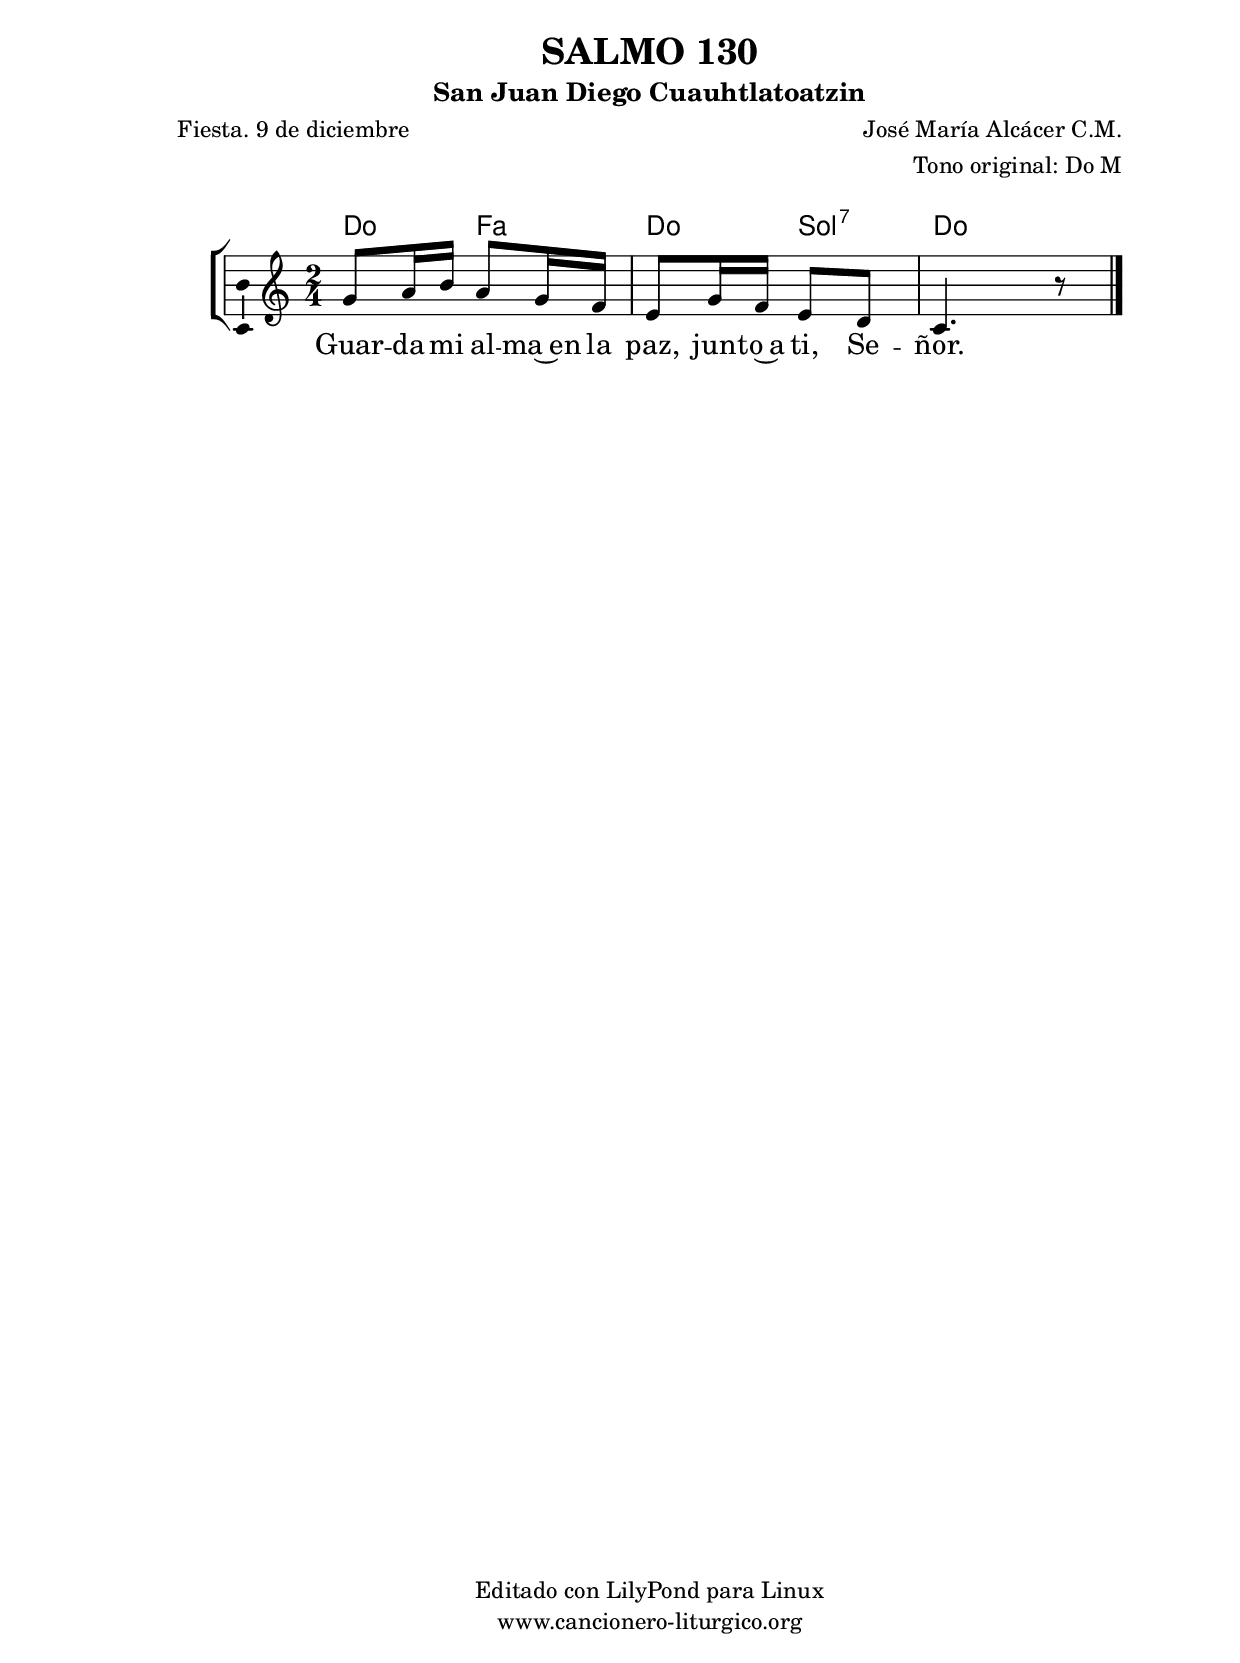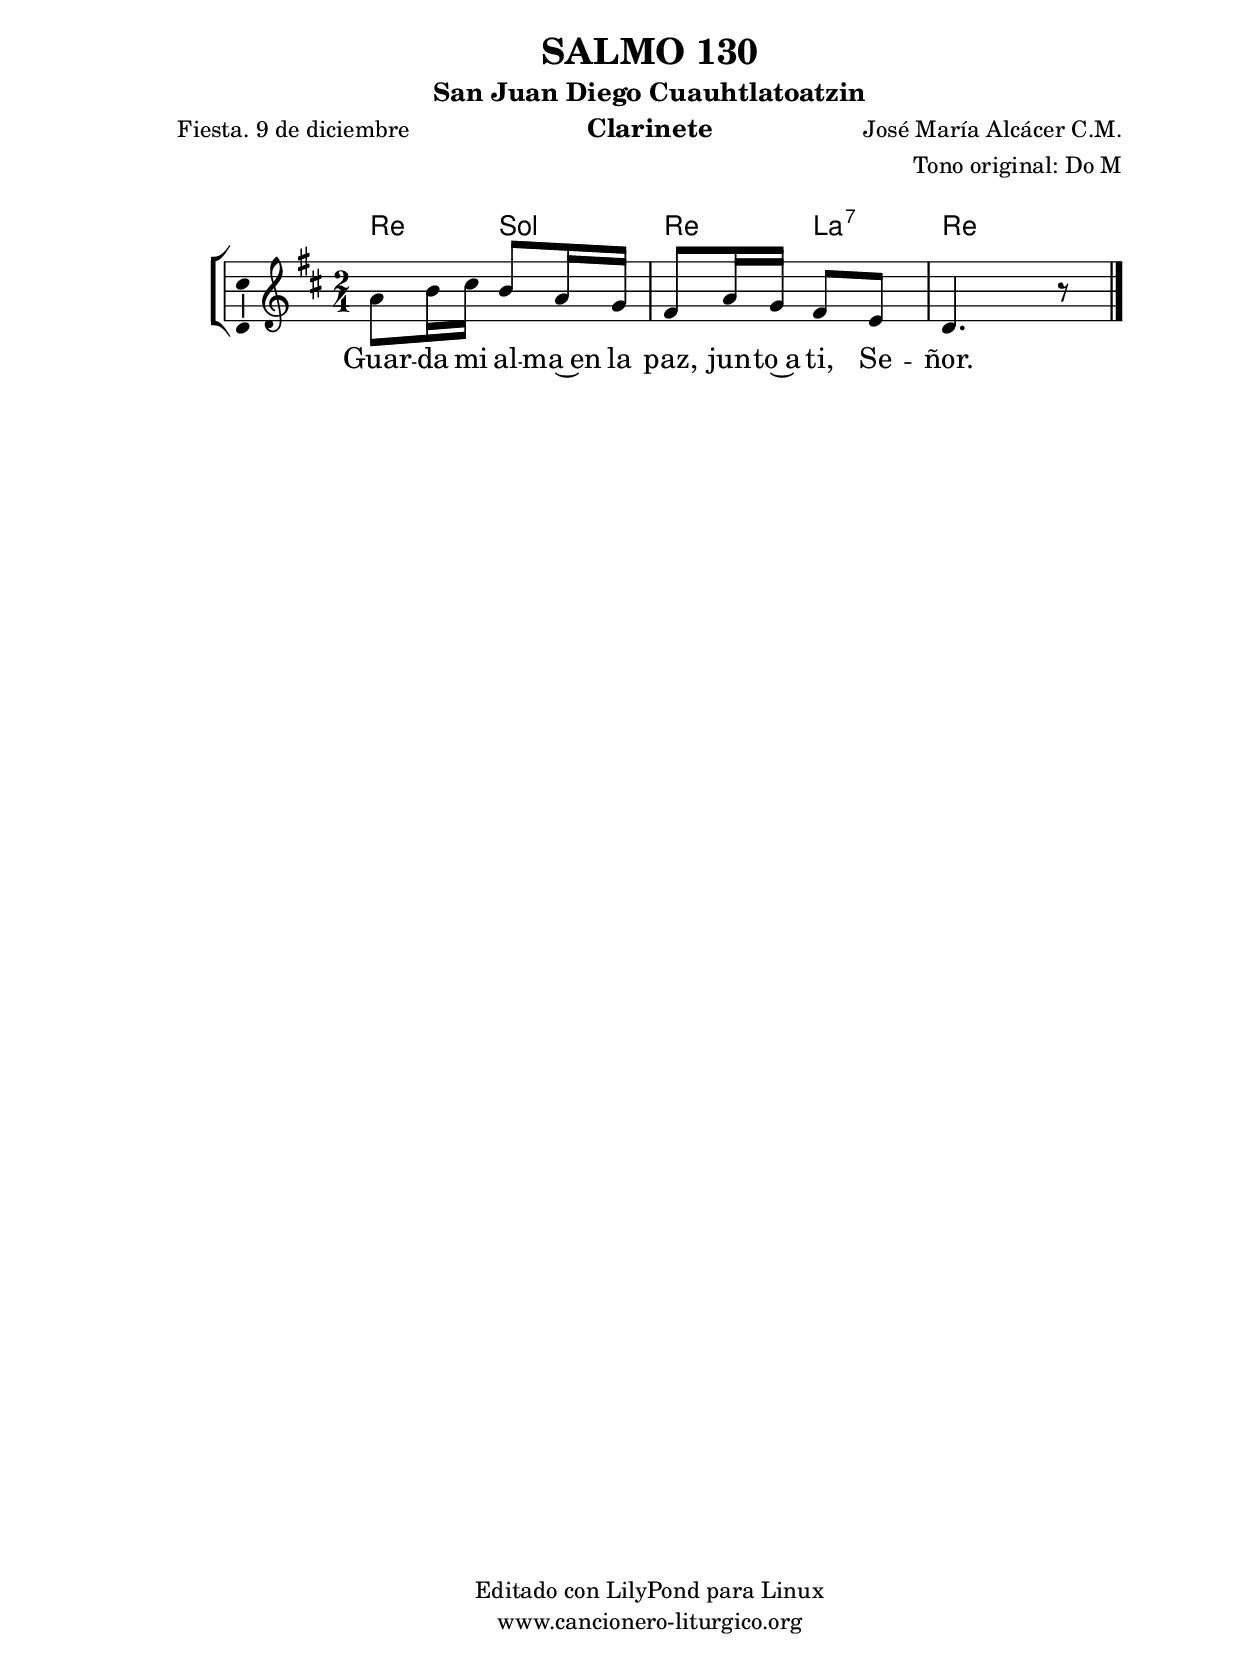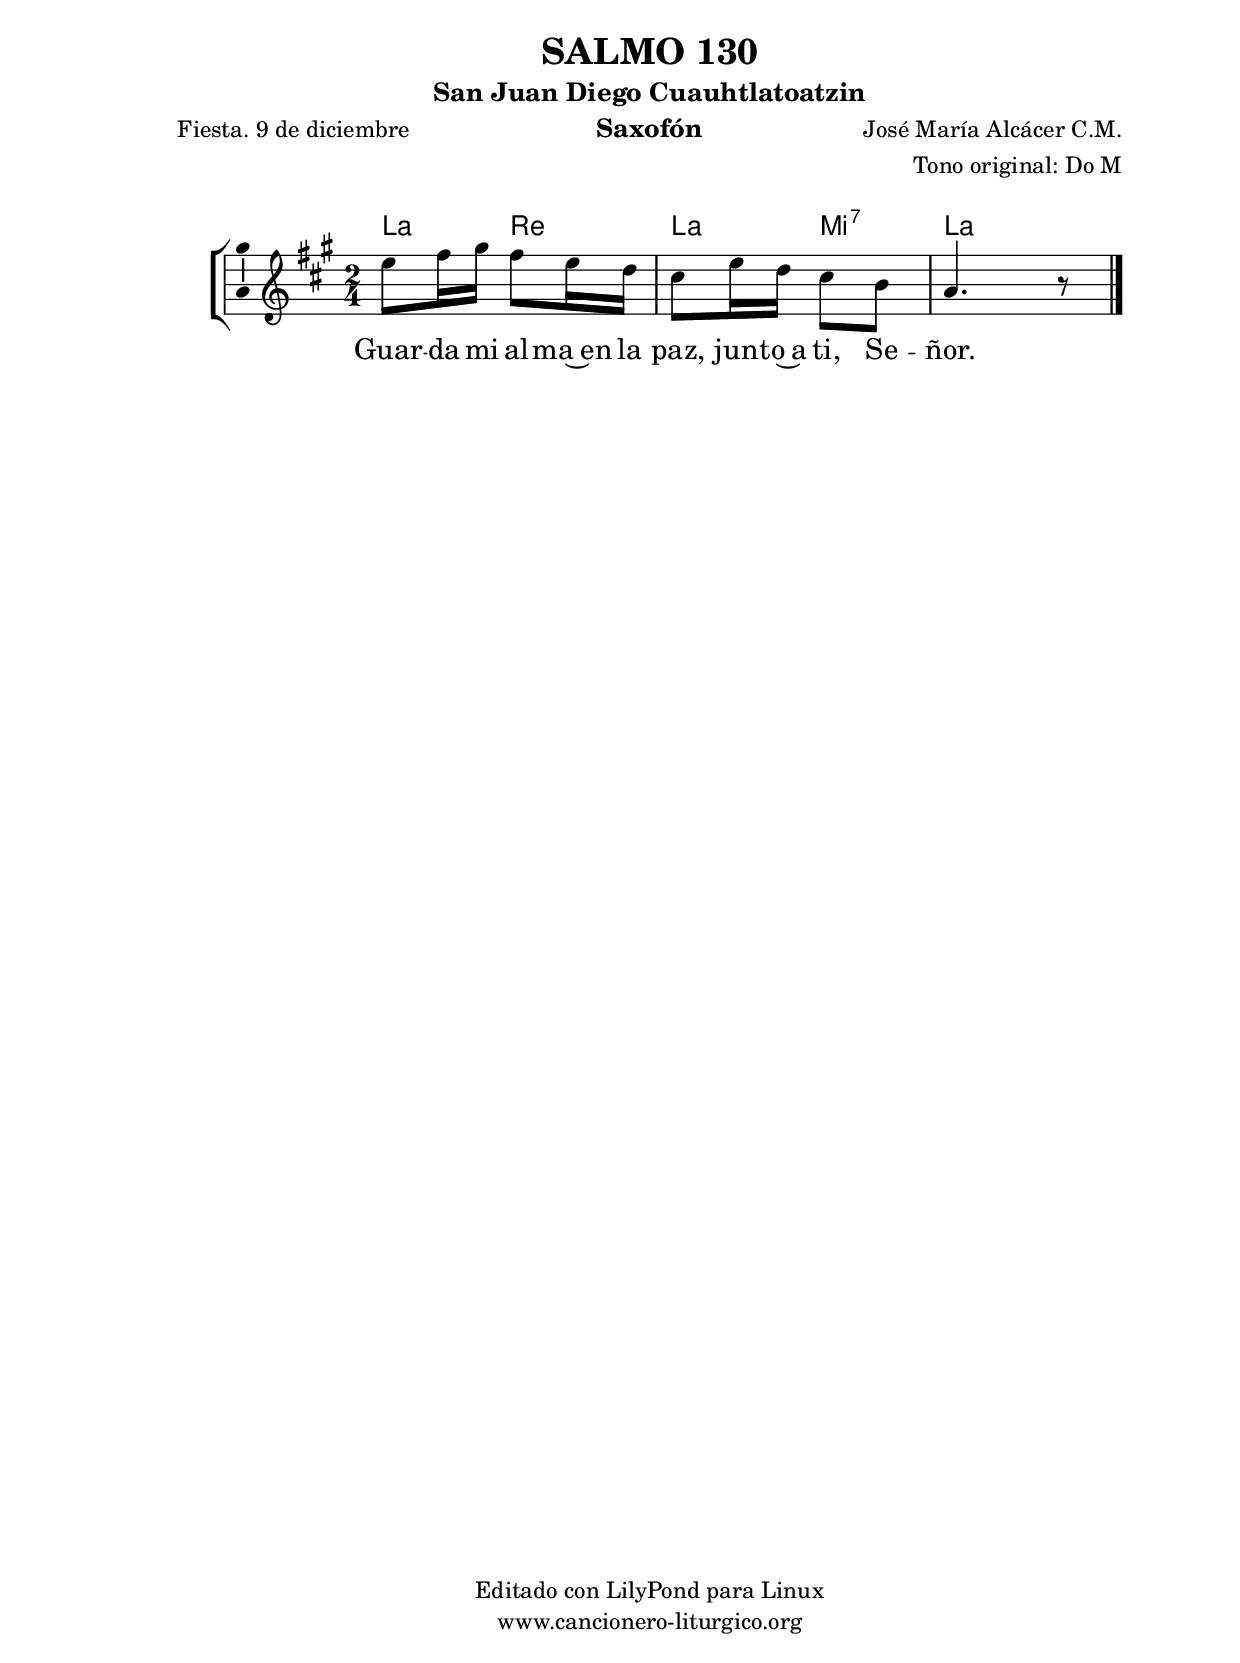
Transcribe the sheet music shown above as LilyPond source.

%
%para convertir .midi en .wav:
%timidity filename.midi -Ow -o finename.wav
%
%
%Para convertir de .wav a .mp3:
%lame -h -m j filename.wav
%
%
%para escuchar el midi:
%timidity nombrefichero.midi
%


%versión de lilypond para la que se ha escrito esta partitura:
\version "2.16.0"

	%Tamaño papel
	#(set-default-paper-size "a4")
	%Tamaño partitura
	#(set-global-staff-size 20)
	%No responde al pulsar sobre una nota
	#(ly:set-option 'point-and-click #f)

%parámetros del encabezamiento:
\header {
	title = "SALMO 130"
	subtitle = "San Juan Diego Cuauhtlatoatzin"
	composer = "José María Alcácer C.M."
	poet = "Fiesta. 9 de diciembre"
	meter = ""
	arranger = "Tono original: Do M"
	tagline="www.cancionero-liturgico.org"
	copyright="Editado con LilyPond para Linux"
	tiempo = ""
	usos = "Salmo"
	letra = "Guarda mi alma en la paz, junto a ti, Señor."
	}

%parámetros asociados al papel:
\paper  {
	oddHeaderMarkup = \markup {\fill-line { \on-the-fly #not-first-page \fromproperty #'header:title \on-the-fly #not-first-page \fromproperty #'header:composer }}
	evenHeaderMarkup = \markup {\fill-line { \fromproperty #'header:composer \fromproperty #'header:title }}
	#(set-paper-size "a4")
	print-page-number = ##f
	first-page-number = 1
	print-first-page-number = ##f
%	head-separation = 3.0 \cm
	top-margin = 2.0 \cm
	bottom-margin = 0.5\cm
%%%	bottom-margin = -1.0\cm
	left-margin = 3.0 \cm
	line-width = 16.0 \cm 
	indent = 8\mm
	interscoreline = 2.\mm
	between-system-space = 15\mm
%	para que las partituras no llenen la hoja:
	ragged-bottom = ##t
%	idem para la última hoja:
	ragged-last-bottom = ##f
%	para que las partituras llenen el ancho del papel:
	ragged-last = ##f
	after-title-space = 2.5 \cm
%page-count=1
%system-count=8

	%Flexible Vertical Spacing
%	markup-markup-spacing =
%	#'((basic-distance . 15) (minimum-distance . 15) (padding . 3))
	markup-system-spacing =
	#'((basic-distance . 15) (minimum-distance . 15) (padding . 3))
	system-system-spacing =
	#'((basic-distance . 15) (minimum-distance . 15) (padding . 3))
	score-system-spacing =
	#'((basic-distance . 15) (minimum-distance . 15) (padding . 5))
%	top-system-spacing = % header
%	#'((basic-distance . 8) (minimum-distance . 0) (padding . 3))
%	top-markup-spacing =
%	#'((basic-distance . 20) (minimum-distance . 20) (padding . 3))
	last-bottom-spacing = % footer
	#'((basic-distance . 5) (minimum-distance . 5) (padding . 3))
%	score-markup-spacing =
%	#'((basic-distance . 16) (minimum-distance . 13) (padding . 3))

	}


%parámetros que afectan a toda la partitura:
global =  {
	%clave de sol (G):
	\clef G
	%armadura:
%	\transpose ees f
	\key c \major
	\tempo 4=52
	\set Score.tempoHideNote = ##t
	}


acordes = {
	\italianChords
	\chordmode {
%	\transpose ees f
{

c4 f c g:7 c s

	}
	}
}

melodia = 
%	\transpose ees f
{
	\relative c''{
	\time 2/4

g8 a16 b a8 g16 f
e8 g16 f e8 d
c4. r8

	\bar "|."
	}
	}


texto = \lyricmode {
Guar -- da mi al -- ma~en la paz, jun -- to~a ti, Se -- ñor.
	}


acordesStaff = \context ChordNames = acordesStaff <<
	\set chordChanges = ##t
	\acordes
	>>


vozStaff = \context Voice = vozStaff
\with {\consists "Ambitus_engraver"}
<<
%	\set Staff.instrumentName = ""
%	\set Staff.shortInstrumentName = ""
%	\set Staff.midiInstrument = #"clarinet"
%	\set Staff.midiInstrument = #"cello"
%	\set Staff.midiInstrument = #"flute"
	\set Staff.midiInstrument = #"electric guitar (jazz)"
%	\set Staff.midiInstrument = #"english horn"
%	\set Staff.midiInstrument = #"violin"
%	\set Staff.midiInstrument = #"glockenspiel"
	\set Staff.midiMinimumVolume = #0.7
	\set Staff.midiMaximumVolume = #0.9
	\global
	\melodia
	>>


textoStaff = \context Lyrics = textoStaff <<
	\lyricsto vozStaff \texto
	>>

\book {
	\score {
		\context ChoirStaff {
			\override StaffGroup.SystemStartBracket #'collapse-height = #1
			\override Score.SystemStartBar #'collapse-height = #1
			<<
			\acordesStaff
			\vozStaff
			\textoStaff
			>>
			}
		\layout {
	    		\context {
				\Lyrics
				\override LyricText #'font-size = #2
				}
	   		 \context {
				\Score
				%fontSize = #3
				\override StaffSymbol #'staff-space = #(magstep +3)
				%\override Beam #'thickness = #0.55
				%\override SpacingSpanner #'spacing-increment = #1.0
				%\override Slur #'height-limit = #1.5
				}
			}
		}
	\score {
		\unfoldRepeats
		\context ChoirStaff {
			<<
			\acordesStaff
			\vozStaff
			>>
			}
		\midi {
	  		\context {
	  			\Score
				tempoWholesPerMinute = #(ly:make-moment 70 4)
				}
			}
		}
	}

%Partitura para clarinete
#(define output-suffix "C")
\book {
	\header{
		instrument = "Clarinete"
		}
	\score {
		\context ChoirStaff {
			\override StaffGroup.SystemStartBracket #'collapse-height = #1
			\override Score.SystemStartBar #'collapse-height = #1
\transpose c d
			<<
			\acordesStaff
			\vozStaff
			\textoStaff
			>>
			}
		\layout {
	    		\context {
				\Lyrics
				\override LyricText #'font-size = #2
				}
	   		 \context {
				\Score
				%fontSize = #3
				\override StaffSymbol #'staff-space = #(magstep +3)
				%\override Beam #'thickness = #0.55
				%\override SpacingSpanner #'spacing-increment = #1.0
				%\override Slur #'height-limit = #1.5
				}
			}
		}
	}

%Partitura para saxofón
#(define output-suffix "S")
\book {
	\header{
		instrument = "Saxofón"
		}
	\score {
		\context ChoirStaff {
			\override StaffGroup.SystemStartBracket #'collapse-height = #1
			\override Score.SystemStartBar #'collapse-height = #1
\transpose c a
			<<
			\acordesStaff
			\vozStaff
			\textoStaff
			>>
			}
		\layout {
	    		\context {
				\Lyrics
				\override LyricText #'font-size = #2
				}
	   		 \context {
				\Score
				%fontSize = #3
				\override StaffSymbol #'staff-space = #(magstep +3)
				%\override Beam #'thickness = #0.55
				%\override SpacingSpanner #'spacing-increment = #1.0
				%\override Slur #'height-limit = #1.5
				}
			}
		}
	}

